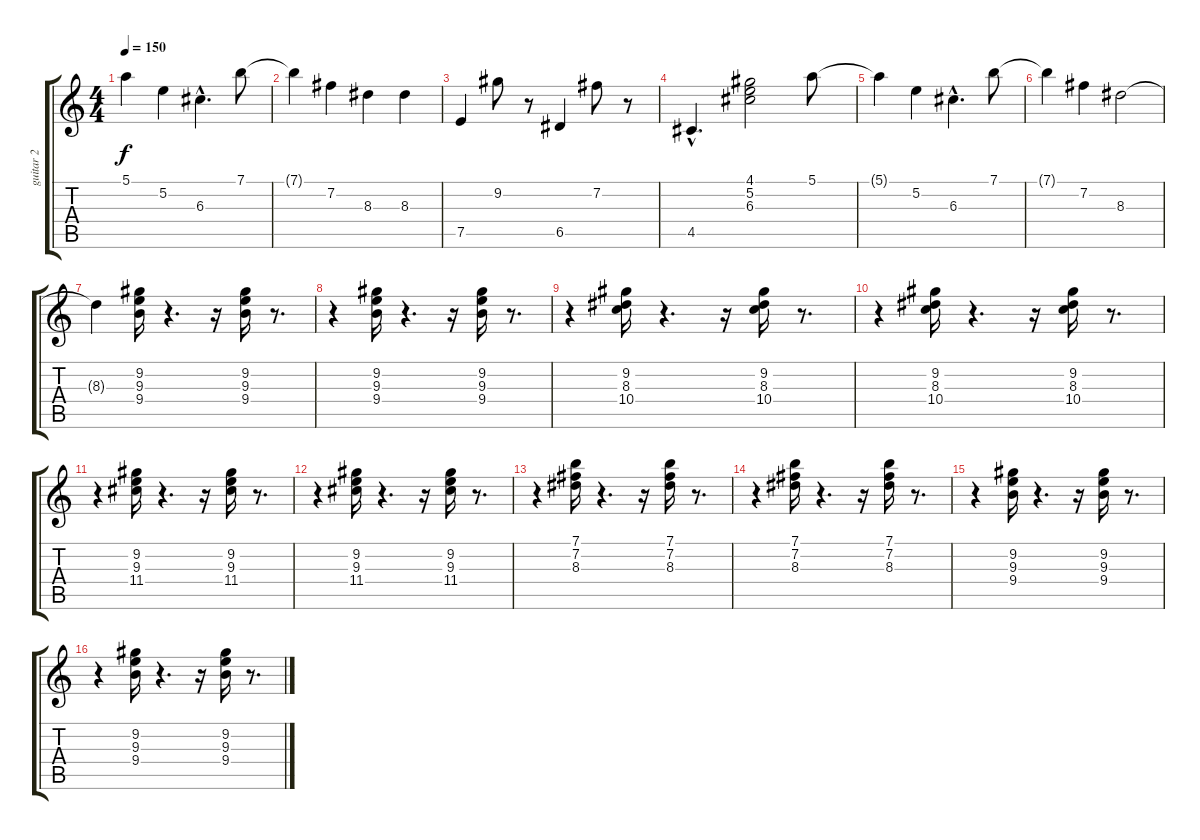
\track ("guitar 2" "guitar 2") {instrument electricguitarjazz}
\staff {score tabs}
\tuning (E4 B3 G3 D3 A2 E2) {hide}
\ts (4 4)
\tempo 150
\clef g2
\ks c
5.1{t}.4{dy f} 5.2.4 6.3{hac}.4{d} 7.1.8 |
7.1{t}.4 7.2.4 8.3.4 8.3.4 |
7.5.4 9.2.8 r.8 6.5.4 7.2.8 r.8 |
4.5{hac}.4{d} (4.1 5.2 6.3).2 5.1.8 |
5.1{t}.4 5.2.4 6.3{hac}.4{d} 7.1.8 |
7.1{t}.4 7.2.4 8.3.2 |
8.3{t}.4 (9.2 9.3 9.4).16 r.4{d} r.16 (9.2 9.3 9.4).16 r.8{d} |
r.4 (9.2 9.3 9.4).16 r.4{d} r.16 (9.2 9.3 9.4).16 r.8{d} |
r.4 (9.2 8.3 10.4).16 r.4{d} r.16 (9.2 8.3 10.4).16 r.8{d} |
r.4 (9.2 8.3 10.4).16 r.4{d} r.16 (9.2 8.3 10.4).16 r.8{d} |
r.4 (9.2 9.3 11.4).16 r.4{d} r.16 (9.2 9.3 11.4).16 r.8{d} |
r.4 (9.2 9.3 11.4).16 r.4{d} r.16 (9.2 9.3 11.4).16 r.8{d} |
r.4 (7.1 7.2 8.3).16 r.4{d} r.16 (7.1 7.2 8.3).16 r.8{d} |
r.4 (7.1 7.2 8.3).16 r.4{d} r.16 (7.1 7.2 8.3).16 r.8{d} |
r.4 (9.2 9.3 9.4).16 r.4{d} r.16 (9.2 9.3 9.4).16 r.8{d} |
r.4 (9.2 9.3 9.4).16 r.4{d} r.16 (9.2 9.3 9.4).16 r.8{d}
